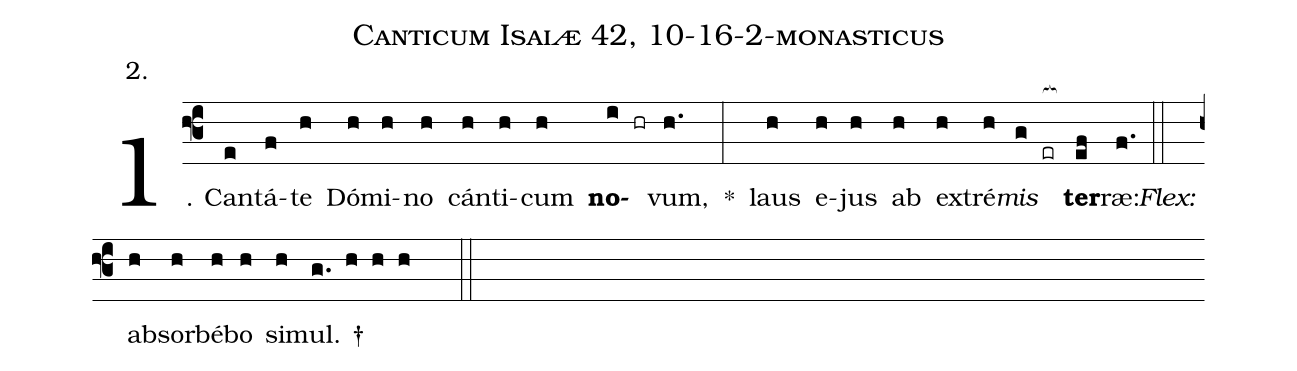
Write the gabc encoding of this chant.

name: Canticum Isaiæ 42, 10-16-2-monasticus;
annotation: 2.;
%%
(f3)1. Can(e)tá(f)te(h) Dó(h)mi(h)no(h) cán(h)ti(h)cum(h) <b>no</b>(i hr)vum,(h.) *(:) laus(h) e(h)jus(h) ab(h) ex(h)tré(h)<i>mis</i>(g er[ocb:1{]) <b>ter</b>(ef[ocb:0}])ræ:(f.) (::)
<i>Flex:</i>()  ab(h)sor(h)bé(h)bo(h) si(h)mul. †(g. h h h  ::)
